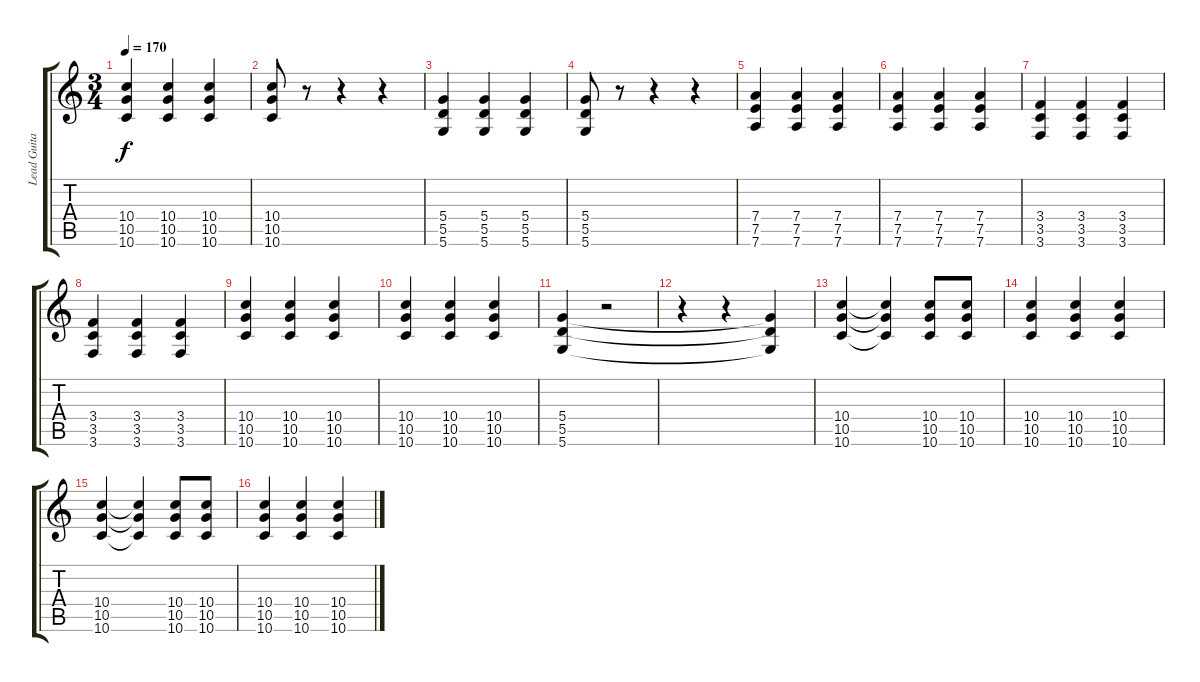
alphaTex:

\track ("Lead Guitar" "Lead Guita") {instrument distortionguitar}
\staff {score tabs}
\tuning (E4 B3 G3 D3 A2 D2) {hide}
\ts (3 4)
\tempo 170
\clef g2
\ks c
(10.4 10.5 10.6).4{dy f} (10.4 10.5 10.6).4 (10.4 10.5 10.6).4 |
(10.4 10.5 10.6).8 r.8 r.4 r.4 |
(5.4 5.5 5.6).4 (5.4 5.5 5.6).4 (5.4 5.5 5.6).4 |
(5.4 5.5 5.6).8 r.8 r.4 r.4 |
(7.4 7.5 7.6).4 (7.4 7.5 7.6).4 (7.4 7.5 7.6).4 |
(7.4 7.5 7.6).4 (7.4 7.5 7.6).4 (7.4 7.5 7.6).4 |
(3.4 3.5 3.6).4 (3.4 3.5 3.6).4 (3.4 3.5 3.6).4 |
(3.4 3.5 3.6).4 (3.4 3.5 3.6).4 (3.4 3.5 3.6).4 |
(10.4 10.5 10.6).4 (10.4 10.5 10.6).4 (10.4 10.5 10.6).4 |
(10.4 10.5 10.6).4 (10.4 10.5 10.6).4 (10.4 10.5 10.6).4 |
(5.4 5.5 5.6).4 r.2 |
r.4 r.4 (5.4{t} 5.5{t} 5.6{t}).4 |
(10.4 10.5 10.6).4{instrument distortionguitar} (10.4{t} 10.5{t} 10.6{t}).4 (10.4 10.5 10.6).8 (10.4 10.5 10.6).8 |
(10.4 10.5 10.6).4 (10.4 10.5 10.6).4 (10.4 10.5 10.6).4 |
(10.4 10.5 10.6).4 (10.4{t} 10.5{t} 10.6{t}).4 (10.4 10.5 10.6).8 (10.4 10.5 10.6).8 |
(10.4 10.5 10.6).4 (10.4 10.5 10.6).4 (10.4 10.5 10.6).4
